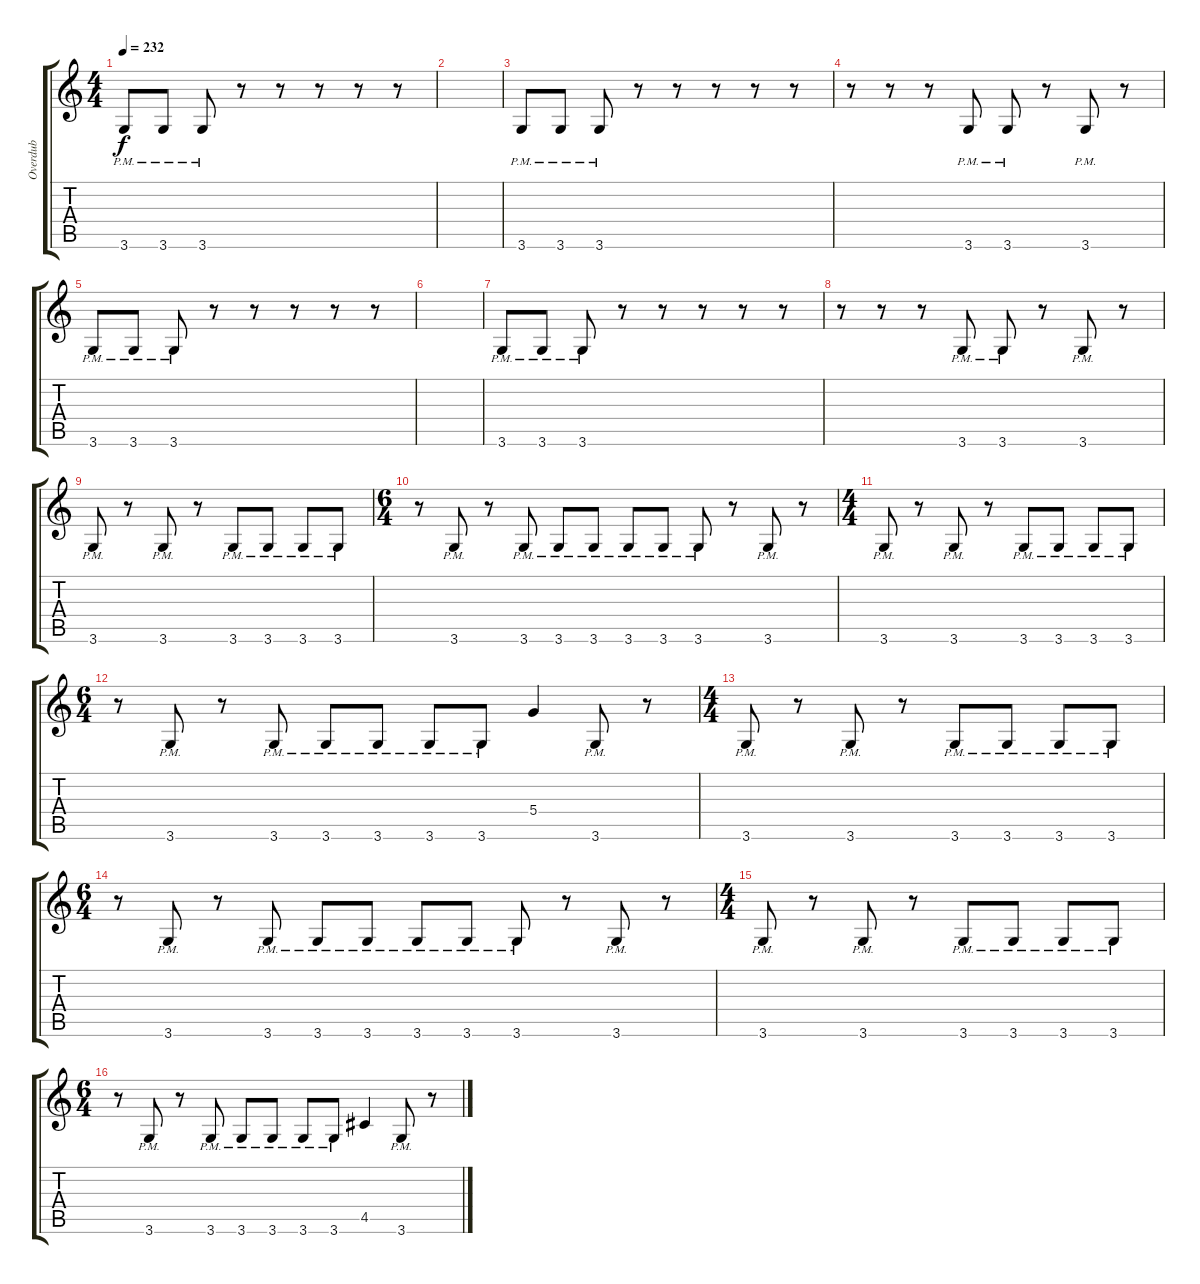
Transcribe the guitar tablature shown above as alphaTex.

\track ("Overdub" "Overdub") {instrument distortionguitar}
\staff {score tabs}
\tuning (E4 B3 G3 D3 A2 E2) {hide}
\ts (4 4)
\tempo 232
\clef g2
\ks c
3.6{pm}.8{dy f} 3.6{pm}.8 3.6{pm}.8 r.8 r.8 r.8 r.8 r.8 |
|
3.6{pm}.8 3.6{pm}.8 3.6{pm}.8 r.8 r.8 r.8 r.8 r.8 |
r.8 r.8 r.8 3.6{pm}.8 3.6{pm}.8 r.8 3.6{pm}.8 r.8 |
3.6{pm}.8 3.6{pm}.8 3.6{pm}.8 r.8 r.8 r.8 r.8 r.8 |
|
3.6{pm}.8 3.6{pm}.8 3.6{pm}.8 r.8 r.8 r.8 r.8 r.8 |
r.8 r.8 r.8 3.6{pm}.8 3.6{pm}.8 r.8 3.6{pm}.8 r.8 |
3.6{pm}.8 r.8 3.6{pm}.8 r.8 3.6{pm}.8 3.6{pm}.8 3.6{pm}.8 3.6{pm}.8 |
\ts (6 4)
r.8 3.6{pm}.8 r.8 3.6{pm}.8 3.6{pm}.8 3.6{pm}.8 3.6{pm}.8 3.6{pm}.8 3.6{pm}.8 r.8 3.6{pm}.8 r.8 |
\ts (4 4)
3.6{pm}.8 r.8 3.6{pm}.8 r.8 3.6{pm}.8 3.6{pm}.8 3.6{pm}.8 3.6{pm}.8 |
\ts (6 4)
r.8 3.6{pm}.8 r.8 3.6{pm}.8 3.6{pm}.8 3.6{pm}.8 3.6{pm}.8 3.6{pm}.8 5.4.4 3.6{pm}.8 r.8 |
\ts (4 4)
3.6{pm}.8 r.8 3.6{pm}.8 r.8 3.6{pm}.8 3.6{pm}.8 3.6{pm}.8 3.6{pm}.8 |
\ts (6 4)
r.8 3.6{pm}.8 r.8 3.6{pm}.8 3.6{pm}.8 3.6{pm}.8 3.6{pm}.8 3.6{pm}.8 3.6{pm}.8 r.8 3.6{pm}.8 r.8 |
\ts (4 4)
3.6{pm}.8 r.8 3.6{pm}.8 r.8 3.6{pm}.8 3.6{pm}.8 3.6{pm}.8 3.6{pm}.8 |
\ts (6 4)
r.8 3.6{pm}.8 r.8 3.6{pm}.8 3.6{pm}.8 3.6{pm}.8 3.6{pm}.8 3.6{pm}.8 4.5.4 3.6{pm}.8 r.8
